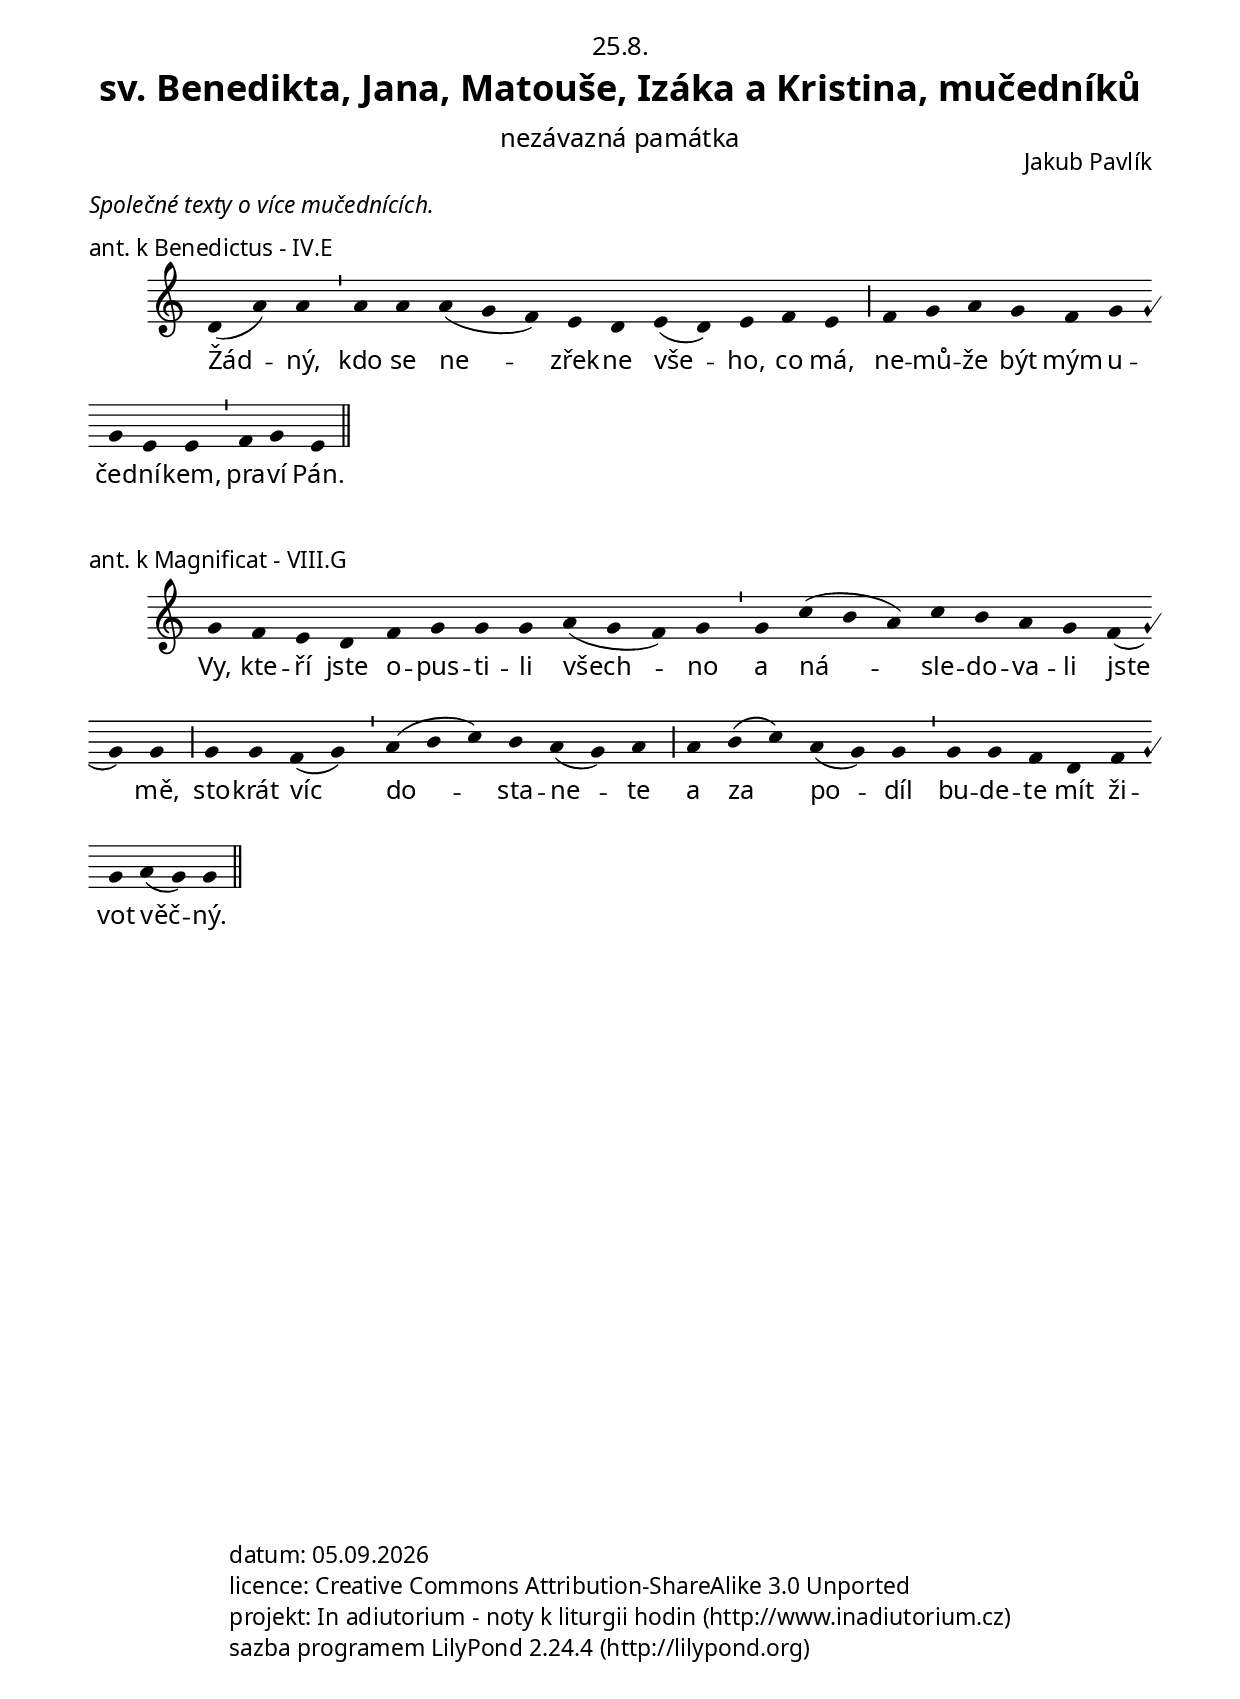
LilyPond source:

\version "2.15.40"

\include "../spolecne.ly"
\include "../dilyresponsorii.ly"

\header {
  title = \markup\titleSvatek
            "sv. Benedikta, Jana, Matouše, Izáka a Kristina, mučedníků"
            "nezávazná památka"
            25.8.
  composer = "Jakub Pavlík"
}

\markup\communia #'(#:mucednici)

\score {
  \relative c' {
    \choralniRezim
    d4( a') a \barMin a a a( g f) e d e( d) e f e \barMaior
    f g a g f g g e e \barMin f g e \barFinalis
  }
  \addlyrics {
    Žád -- ný, kdo se ne -- zřek -- ne vše -- ho, co má,
    ne -- mů -- že být mým u -- čed -- ní -- kem, pra -- ví Pán.
  }
  \header {
    quid = "ant. k Benedictus"
    modus = "IV"
    differentia = "E"
    psalmus = ""
    id = "aben"
    piece = \markup {\sestavTitulekBezZalmu}
  }
}

\score {
  \relative c'' {
    \choralniRezim
    g f e d f g g g a( g f) g \barMin
    g c( b a) c b a g f( g) g \barMaior
    g g f( g) \barMin a( b c) b a( g) a \barMaior
    a b( c) a( g) g \barMin g g f d f g a( g) g \barFinalis
  }
  \addlyrics {
    Vy, kte -- ří jste o -- pus -- ti -- li všech -- no
    a ná -- sle -- do -- va -- li jste mě,
    sto -- krát víc do -- sta -- ne -- te
    a za po -- díl bu -- de -- te mít ži -- vot věč -- ný.
  }
  \header {
    quid = "ant. k Magnificat"
    modus = "VIII"
    differentia = "G"
    psalmus = ""
    id = "amag"
    piece = \markup {\sestavTitulekBezZalmu}
  }
}